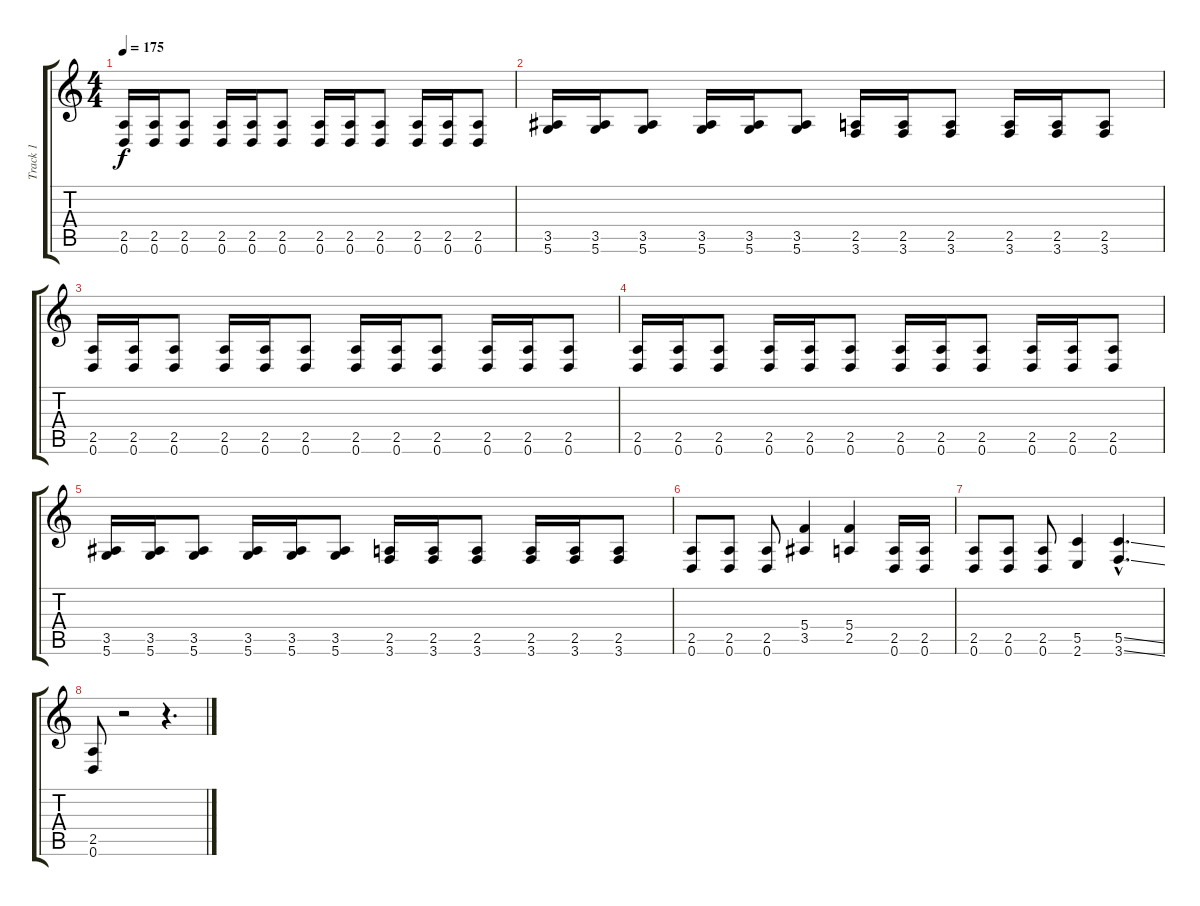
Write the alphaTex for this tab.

\track ("Track 1" "Track 1") {instrument distortionguitar}
\staff {score tabs}
\tuning (D4 A3 F3 C3 G2 D2) {hide}
\ts (4 4)
\tempo 175
\clef g2
\ks c
(2.5 0.6).16{dy f} (2.5 0.6).16 (2.5 0.6).8 (2.5 0.6).16 (2.5 0.6).16 (2.5 0.6).8 (2.5 0.6).16 (2.5 0.6).16 (2.5 0.6).8 (2.5 0.6).16 (2.5 0.6).16 (2.5 0.6).8 |
(3.5 5.6).16 (3.5 5.6).16 (3.5 5.6).8 (3.5 5.6).16 (3.5 5.6).16 (3.5 5.6).8 (2.5 3.6).16 (2.5 3.6).16 (2.5 3.6).8 (2.5 3.6).16 (2.5 3.6).16 (2.5 3.6).8 |
(2.5 0.6).16 (2.5 0.6).16 (2.5 0.6).8 (2.5 0.6).16 (2.5 0.6).16 (2.5 0.6).8 (2.5 0.6).16 (2.5 0.6).16 (2.5 0.6).8 (2.5 0.6).16 (2.5 0.6).16 (2.5 0.6).8 |
(2.5 0.6).16 (2.5 0.6).16 (2.5 0.6).8 (2.5 0.6).16 (2.5 0.6).16 (2.5 0.6).8 (2.5 0.6).16 (2.5 0.6).16 (2.5 0.6).8 (2.5 0.6).16 (2.5 0.6).16 (2.5 0.6).8 |
(3.5 5.6).16 (3.5 5.6).16 (3.5 5.6).8 (3.5 5.6).16 (3.5 5.6).16 (3.5 5.6).8 (2.5 3.6).16 (2.5 3.6).16 (2.5 3.6).8 (2.5 3.6).16 (2.5 3.6).16 (2.5 3.6).8 |
(2.5 0.6).8 (2.5 0.6).8 (2.5 0.6).8 (5.4 3.5).4 (5.4 2.5).4 (2.5 0.6).16 (2.5 0.6).16 |
(2.5 0.6).8 (2.5 0.6).8 (2.5 0.6).8 (5.5 2.6).4 (5.5{ss hac} 3.6{ss hac}).4{d} |
(2.5 0.6).8 r.2 r.4{d}
